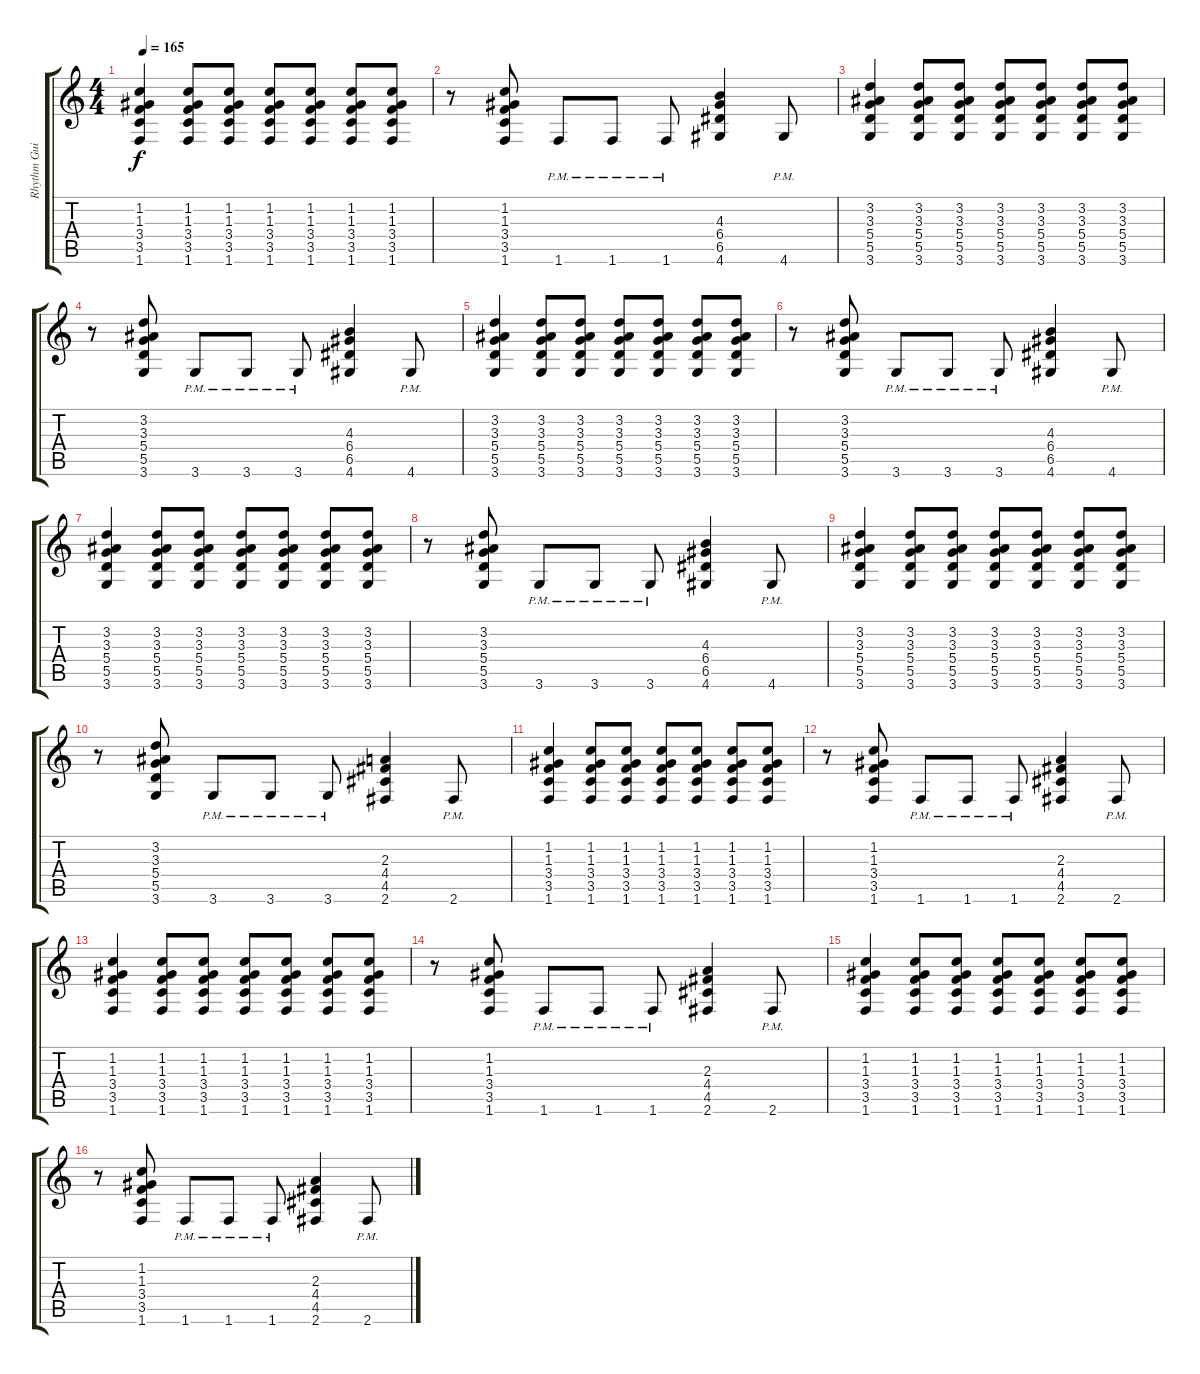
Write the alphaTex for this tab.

\track ("Rhythm Guitar II" "Rhythm Gui") {instrument distortionguitar}
\staff {score tabs}
\tuning (E4 B3 G3 D3 A2 E2) {hide}
\ts (4 4)
\tempo 165
\clef g2
\ks c
(1.2 1.3 3.4 3.5 1.6).4{dy f} (1.2 1.3 3.4 3.5 1.6).8 (1.2 1.3 3.4 3.5 1.6).8 (1.2 1.3 3.4 3.5 1.6).8 (1.2 1.3 3.4 3.5 1.6).8 (1.2 1.3 3.4 3.5 1.6).8 (1.2 1.3 3.4 3.5 1.6).8 |
r.8 (1.2 1.3 3.4 3.5 1.6).8 1.6{pm}.8 1.6{pm}.8 1.6{pm}.8 (4.3 6.4 6.5 4.6).4 4.6{pm}.8 |
(3.2 3.3 5.4 5.5 3.6).4 (3.2 3.3 5.4 5.5 3.6).8 (3.2 3.3 5.4 5.5 3.6).8 (3.2 3.3 5.4 5.5 3.6).8 (3.2 3.3 5.4 5.5 3.6).8 (3.2 3.3 5.4 5.5 3.6).8 (3.2 3.3 5.4 5.5 3.6).8 |
r.8 (3.2 3.3 5.4 5.5 3.6).8 3.6{pm}.8 3.6{pm}.8 3.6{pm}.8 (4.3 6.4 6.5 4.6).4 4.6{pm}.8 |
(3.2 3.3 5.4 5.5 3.6).4 (3.2 3.3 5.4 5.5 3.6).8 (3.2 3.3 5.4 5.5 3.6).8 (3.2 3.3 5.4 5.5 3.6).8 (3.2 3.3 5.4 5.5 3.6).8 (3.2 3.3 5.4 5.5 3.6).8 (3.2 3.3 5.4 5.5 3.6).8 |
r.8 (3.2 3.3 5.4 5.5 3.6).8 3.6{pm}.8 3.6{pm}.8 3.6{pm}.8 (4.3 6.4 6.5 4.6).4 4.6{pm}.8 |
(3.2 3.3 5.4 5.5 3.6).4 (3.2 3.3 5.4 5.5 3.6).8 (3.2 3.3 5.4 5.5 3.6).8 (3.2 3.3 5.4 5.5 3.6).8 (3.2 3.3 5.4 5.5 3.6).8 (3.2 3.3 5.4 5.5 3.6).8 (3.2 3.3 5.4 5.5 3.6).8 |
r.8 (3.2 3.3 5.4 5.5 3.6).8 3.6{pm}.8 3.6{pm}.8 3.6{pm}.8 (4.3 6.4 6.5 4.6).4 4.6{pm}.8 |
(3.2 3.3 5.4 5.5 3.6).4 (3.2 3.3 5.4 5.5 3.6).8 (3.2 3.3 5.4 5.5 3.6).8 (3.2 3.3 5.4 5.5 3.6).8 (3.2 3.3 5.4 5.5 3.6).8 (3.2 3.3 5.4 5.5 3.6).8 (3.2 3.3 5.4 5.5 3.6).8 |
r.8 (3.2 3.3 5.4 5.5 3.6).8 3.6{pm}.8 3.6{pm}.8 3.6{pm}.8 (2.3 4.4 4.5 2.6).4 2.6{pm}.8 |
(1.2 1.3 3.4 3.5 1.6).4 (1.2 1.3 3.4 3.5 1.6).8 (1.2 1.3 3.4 3.5 1.6).8 (1.2 1.3 3.4 3.5 1.6).8 (1.2 1.3 3.4 3.5 1.6).8 (1.2 1.3 3.4 3.5 1.6).8 (1.2 1.3 3.4 3.5 1.6).8 |
r.8 (1.2 1.3 3.4 3.5 1.6).8 1.6{pm}.8 1.6{pm}.8 1.6{pm}.8 (2.3 4.4 4.5 2.6).4 2.6{pm}.8 |
(1.2 1.3 3.4 3.5 1.6).4 (1.2 1.3 3.4 3.5 1.6).8 (1.2 1.3 3.4 3.5 1.6).8 (1.2 1.3 3.4 3.5 1.6).8 (1.2 1.3 3.4 3.5 1.6).8 (1.2 1.3 3.4 3.5 1.6).8 (1.2 1.3 3.4 3.5 1.6).8 |
r.8 (1.2 1.3 3.4 3.5 1.6).8 1.6{pm}.8 1.6{pm}.8 1.6{pm}.8 (2.3 4.4 4.5 2.6).4 2.6{pm}.8 |
(1.2 1.3 3.4 3.5 1.6).4 (1.2 1.3 3.4 3.5 1.6).8 (1.2 1.3 3.4 3.5 1.6).8 (1.2 1.3 3.4 3.5 1.6).8 (1.2 1.3 3.4 3.5 1.6).8 (1.2 1.3 3.4 3.5 1.6).8 (1.2 1.3 3.4 3.5 1.6).8 |
r.8 (1.2 1.3 3.4 3.5 1.6).8 1.6{pm}.8 1.6{pm}.8 1.6{pm}.8 (2.3 4.4 4.5 2.6).4 2.6{pm}.8
